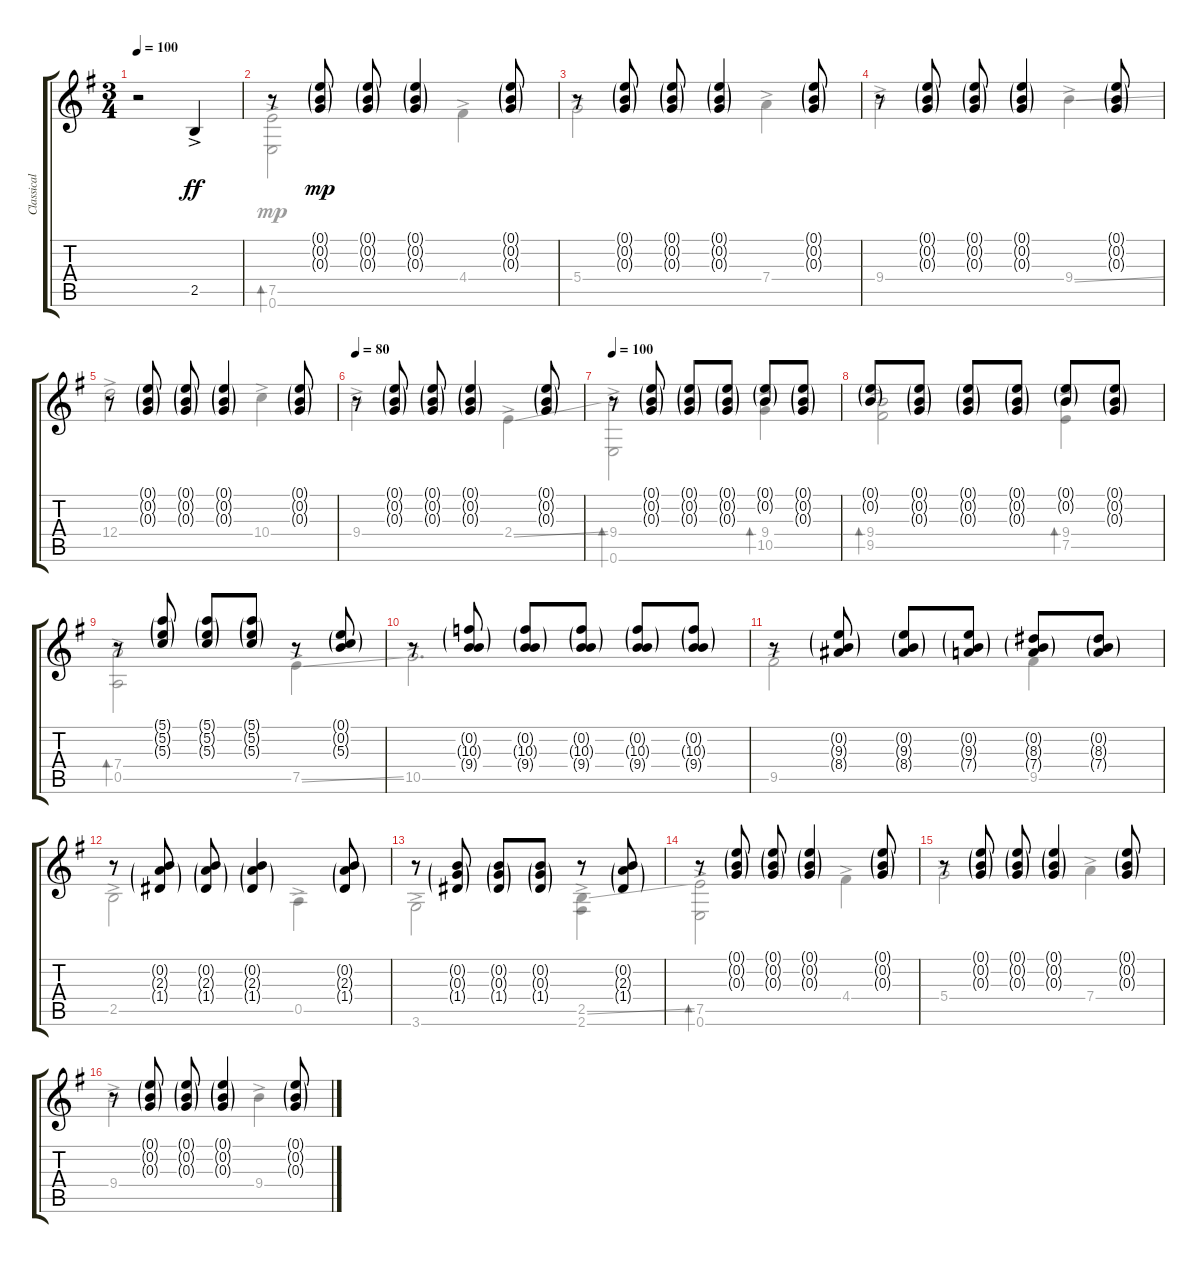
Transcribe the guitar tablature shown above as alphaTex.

\track ("Classical guitar" "Classical ") {instrument acousticguitarnylon}
\staff {score tabs}
\tuning (E4 B3 G3 D3 A2 E2) {hide}
\voice
\ts (3 4)
\tempo 100
\clef g2
\ks g
r.2{dy ff instrument acousticguitarnylon} 2.5{ac}.4 |
r.8 (0.1{g} 0.2{g} 0.3{g}).8{dy mp} (0.1{g} 0.2{g} 0.3{g}).8 (0.1{g} 0.2{g} 0.3{g}).4 (0.1{g} 0.2{g} 0.3{g}).8 |
r.8 (0.1{g} 0.2{g} 0.3{g}).8 (0.1{g} 0.2{g} 0.3{g}).8 (0.1{g} 0.2{g} 0.3{g}).4 (0.1{g} 0.2{g} 0.3{g}).8 |
r.8 (0.1{g} 0.2{g} 0.3{g}).8 (0.1{g} 0.2{g} 0.3{g}).8 (0.1{g} 0.2{g} 0.3{g}).4 (0.1{g} 0.2{g} 0.3{g}).8 |
r.8 (0.1{g} 0.2{g} 0.3{g}).8 (0.1{g} 0.2{g} 0.3{g}).8 (0.1{g} 0.2{g} 0.3{g}).4 (0.1{g} 0.2{g} 0.3{g}).8 |
\tempo 80
r.8 (0.1{g} 0.2{g} 0.3{g}).8 (0.1{g} 0.2{g} 0.3{g}).8 (0.1{g} 0.2{g} 0.3{g}).4 (0.1{g} 0.2{g} 0.3{g}).8 |
\tempo 100
r.8 (0.1{g} 0.2{g} 0.3{g}).8 (0.1{g} 0.2{g} 0.3{g}).8 (0.1{g} 0.2{g} 0.3{g}).8 (0.1{g} 0.2{g}).8 (0.1{g} 0.2{g} 0.3{g}).8 |
(0.1{g} 0.2{g}).8 (0.1{g} 0.2{g} 0.3{g}).8 (0.1{g} 0.2{g} 0.3{g}).8 (0.1{g} 0.2{g} 0.3{g}).8 (0.1{g} 0.2{g}).8 (0.1{g} 0.2{g} 0.3{g}).8 |
r.8 (5.1{g} 5.2{g} 5.3{g}).8 (5.1{g} 5.2{g} 5.3{g}).8 (5.1{g} 5.2{g} 5.3{g}).8 r.8 (0.1{g} 0.2{g} 5.3{g}).8 |
r.8 (0.2{g} 10.3{g} 9.4{g}).8 (0.2{g} 10.3{g} 9.4{g}).8 (0.2{g} 10.3{g} 9.4{g}).8 (0.2{g} 10.3{g} 9.4{g}).8 (0.2{g} 10.3{g} 9.4{g}).8 |
r.8 (0.2{g} 9.3{g} 8.4{g}).8 (0.2{g} 9.3{g} 8.4{g}).8 (0.2{g} 9.3{g} 7.4{g}).8 (0.2{g} 8.3{g} 7.4{g}).8 (0.2{g} 8.3{g} 7.4{g}).8 |
r.8 (0.2{g} 2.3{g} 1.4{g}).8 (0.2{g} 2.3{g} 1.4{g}).8 (0.2{g} 2.3{g} 1.4{g}).4 (0.2{g} 2.3{g} 1.4{g}).8 |
r.8 (0.2{g} 0.3{g} 1.4{g}).8 (0.2{g} 0.3{g} 1.4{g}).8 (0.2{g} 0.3{g} 1.4{g}).8 r.8 (0.2{g} 2.3{g} 1.4{g}).8 |
r.8 (0.1{g} 0.2{g} 0.3{g}).8 (0.1{g} 0.2{g} 0.3{g}).8 (0.1{g} 0.2{g} 0.3{g}).4 (0.1{g} 0.2{g} 0.3{g}).8 |
r.8 (0.1{g} 0.2{g} 0.3{g}).8 (0.1{g} 0.2{g} 0.3{g}).8 (0.1{g} 0.2{g} 0.3{g}).4 (0.1{g} 0.2{g} 0.3{g}).8 |
r.8 (0.1{g} 0.2{g} 0.3{g}).8 (0.1{g} 0.2{g} 0.3{g}).8 (0.1{g} 0.2{g} 0.3{g}).4 (0.1{g} 0.2{g} 0.3{g}).8
\voice
\clef g2
\ottava regular
\simile none
\ks g
|
(7.5{ac} 0.6{ac}).2{bd 30} 4.4{ac}.4 |
5.4{ac}.2 7.4{ac}.4 |
9.4{ac}.2 9.4{ss ac}.4 |
12.4{ac}.2 10.4{ac}.4 |
9.4{ac}.2 2.4{ss ac}.4 |
(9.4{ac} 0.6{ac}).2{bd 30} (9.4{ac} 10.5{ac}).4{bd 30} |
(9.4{ac} 9.5{ac}).2{bd 30} (9.4{ac} 7.5{ac}).4{bd 30} |
(7.4{ac} 0.5{ac}).2{bd 30} 7.5{ss ac}.4 |
10.5{ac}.2{d} |
9.5{ac}.2 9.5{ac}.4 |
2.5{ac}.2 0.5{ac}.4 |
3.6{ac}.2 (2.5{ss ac} 2.6{ac}).4 |
(7.5{ac} 0.6{ac}).2{bd 30} 4.4{ac}.4 |
5.4{ac}.2 7.4{ac}.4 |
9.4{ac}.2 9.4{ac}.4
